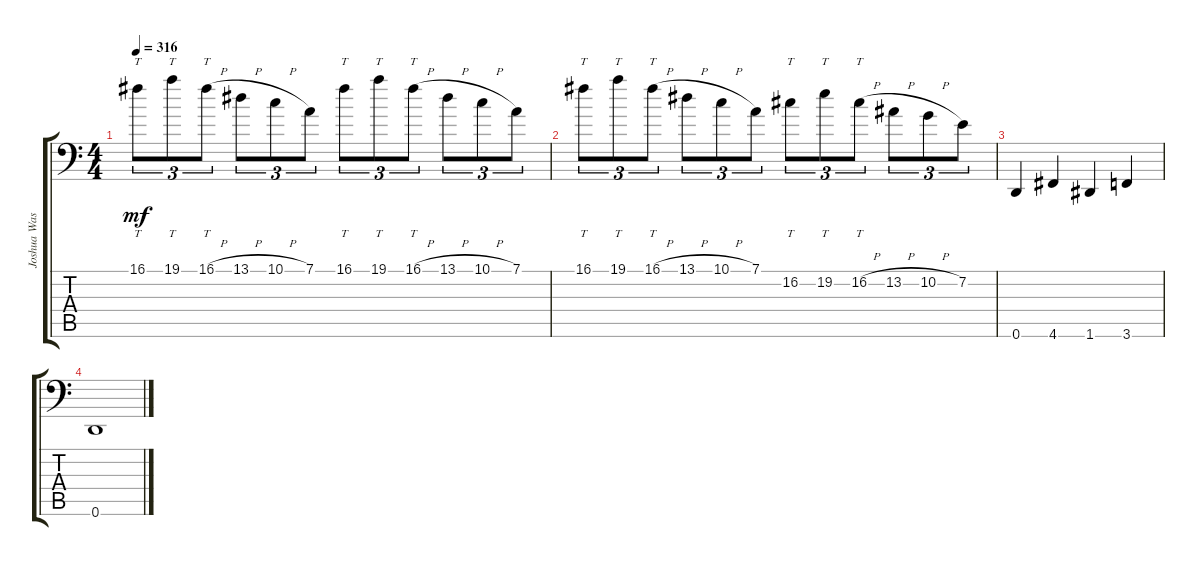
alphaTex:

\track ("Joshua Wasley" "Joshua Was") {instrument electricbassfinger}
\staff {score tabs}
\tuning (D3 A2 F2 C2 G1 D1) {hide}
\ts (4 4)
\tempo 316
\clef f4
\ks c
16.1.8{tt tu (3 2) dy mf} 19.1.8{tt tu (3 2)} 16.1{h}.8{tt tu (3 2)} 13.1{h}.8{tu (3 2)} 10.1{h}.8{tu (3 2)} 7.1.8{tu (3 2)} 16.1.8{tt tu (3 2)} 19.1.8{tt tu (3 2)} 16.1{h}.8{tt tu (3 2)} 13.1{h}.8{tu (3 2)} 10.1{h}.8{tu (3 2)} 7.1.8{tu (3 2)} |
16.1.8{tt tu (3 2)} 19.1.8{tt tu (3 2)} 16.1{h}.8{tt tu (3 2)} 13.1{h}.8{tu (3 2)} 10.1{h}.8{tu (3 2)} 7.1.8{tu (3 2)} 16.2.8{tt tu (3 2)} 19.2.8{tt tu (3 2)} 16.2{h}.8{tt tu (3 2)} 13.2{h}.8{tu (3 2)} 10.2{h}.8{tu (3 2)} 7.2.8{tu (3 2)} |
0.6.4 4.6.4 1.6.4 3.6.4 |
0.6.1
